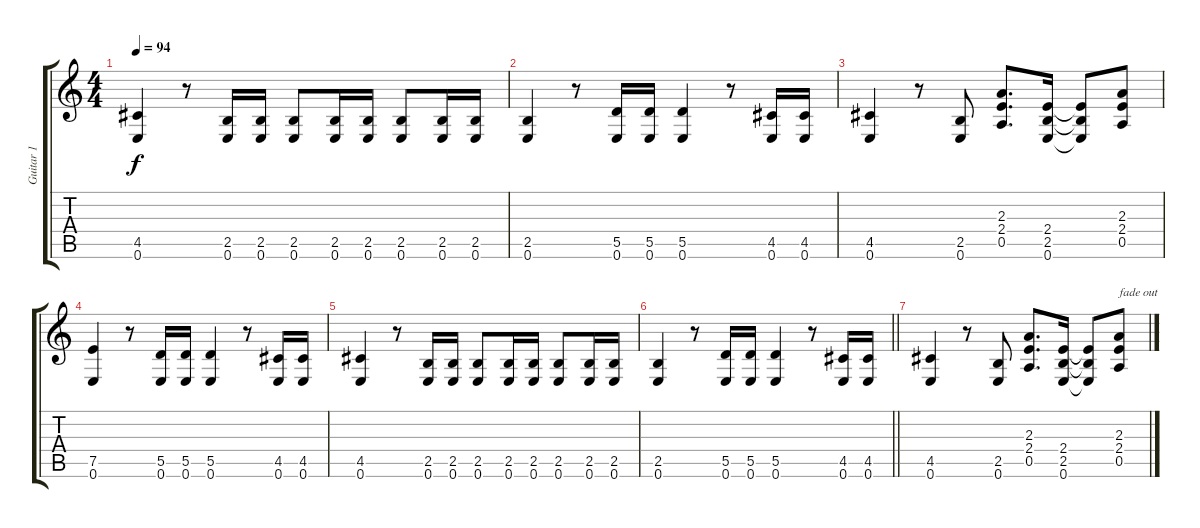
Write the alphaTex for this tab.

\track ("Guitar 1" "Guitar 1") {instrument overdrivenguitar}
\staff {score tabs}
\tuning (E4 B3 G3 D3 A2 E2) {hide}
\ts (4 4)
\tempo 94
\clef g2
\ks c
(4.5 0.6).4{dy f} r.8 (2.5 0.6).16 (2.5 0.6).16 (2.5 0.6).8 (2.5 0.6).16 (2.5 0.6).16 (2.5 0.6).8 (2.5 0.6).16 (2.5 0.6).16 |
(2.5 0.6).4 r.8 (5.5 0.6).16 (5.5 0.6).16 (5.5 0.6).4 r.8 (4.5 0.6).16 (4.5 0.6).16 |
(4.5 0.6).4 r.8 (2.5 0.6).8 (2.3 2.4 0.5).8{d} (2.4 2.5 0.6).16 (2.4{t} 2.5{t} 0.6{t}).8 (2.3 2.4 0.5).8 |
(7.5 0.6).4 r.8 (5.5 0.6).16 (5.5 0.6).16 (5.5 0.6).4 r.8 (4.5 0.6).16 (4.5 0.6).16 |
(4.5 0.6).4 r.8 (2.5 0.6).16 (2.5 0.6).16 (2.5 0.6).8 (2.5 0.6).16 (2.5 0.6).16 (2.5 0.6).8 (2.5 0.6).16 (2.5 0.6).16 |
\barLineRight lightlight
(2.5 0.6).4{volume 0} r.8 (5.5 0.6).16 (5.5 0.6).16 (5.5 0.6).4 r.8 (4.5 0.6).16 (4.5 0.6).16 |
(4.5 0.6).4 r.8 (2.5 0.6).8 (2.3 2.4 0.5).8{d} (2.4 2.5 0.6).16 (2.4{t} 2.5{t} 0.6{t}).8 (2.3 2.4 0.5).8{txt "fade out"}
